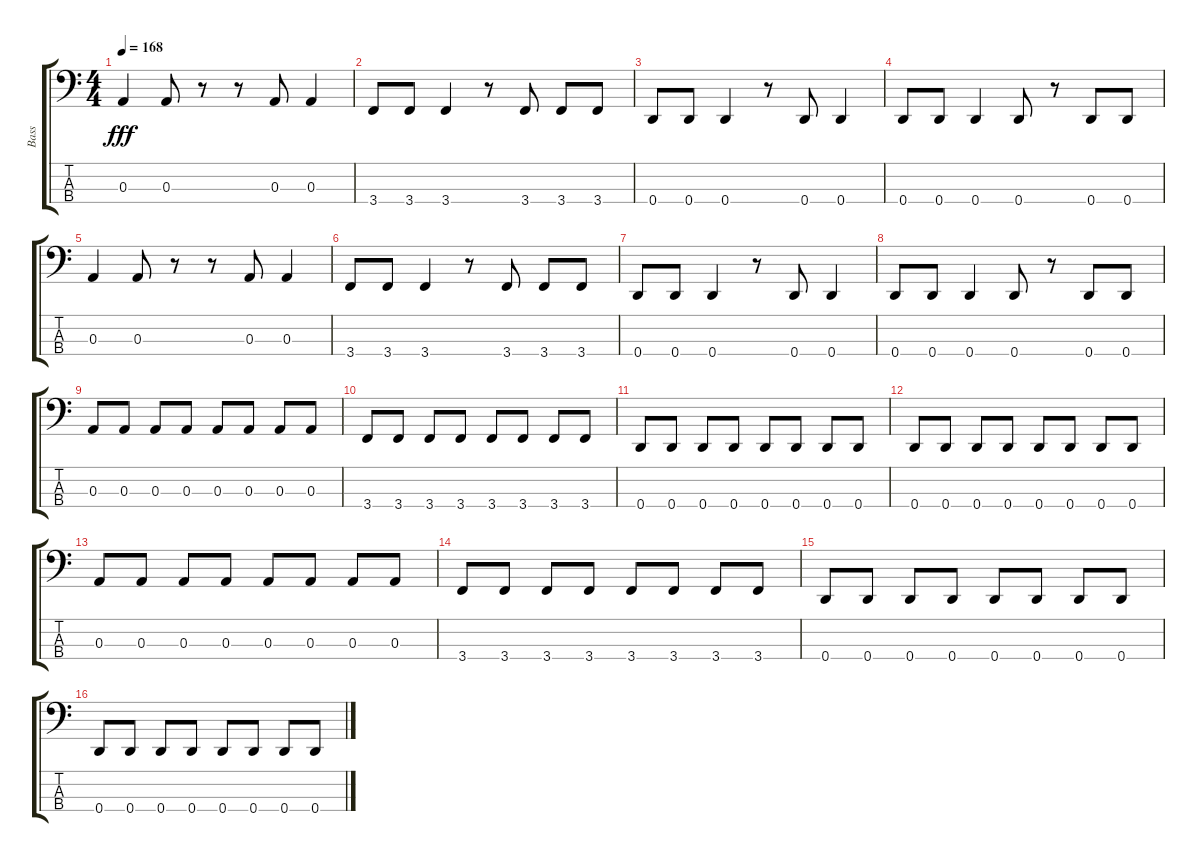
\track ("Bass" "Bass") {instrument electricbasspick}
\staff {score tabs}
\tuning (G2 D2 A1 D1) {hide}
\ts (4 4)
\tempo 168
\clef f4
\ks c
0.3.4{dy fff} 0.3.8 r.8 r.8 0.3.8 0.3.4 |
3.4.8 3.4.8 3.4.4 r.8 3.4.8 3.4.8 3.4.8 |
0.4.8 0.4.8 0.4.4 r.8 0.4.8 0.4.4 |
0.4.8 0.4.8 0.4.4 0.4.8 r.8 0.4.8 0.4.8 |
0.3.4 0.3.8 r.8 r.8 0.3.8 0.3.4 |
3.4.8 3.4.8 3.4.4 r.8 3.4.8 3.4.8 3.4.8 |
0.4.8 0.4.8 0.4.4 r.8 0.4.8 0.4.4 |
0.4.8 0.4.8 0.4.4 0.4.8 r.8 0.4.8 0.4.8 |
0.3.8 0.3.8 0.3.8 0.3.8 0.3.8 0.3.8 0.3.8 0.3.8 |
3.4.8 3.4.8 3.4.8 3.4.8 3.4.8 3.4.8 3.4.8 3.4.8 |
0.4.8 0.4.8 0.4.8 0.4.8 0.4.8 0.4.8 0.4.8 0.4.8 |
0.4.8 0.4.8 0.4.8 0.4.8 0.4.8 0.4.8 0.4.8 0.4.8 |
0.3.8 0.3.8 0.3.8 0.3.8 0.3.8 0.3.8 0.3.8 0.3.8 |
3.4.8 3.4.8 3.4.8 3.4.8 3.4.8 3.4.8 3.4.8 3.4.8 |
0.4.8 0.4.8 0.4.8 0.4.8 0.4.8 0.4.8 0.4.8 0.4.8 |
0.4.8 0.4.8 0.4.8 0.4.8 0.4.8 0.4.8 0.4.8 0.4.8
